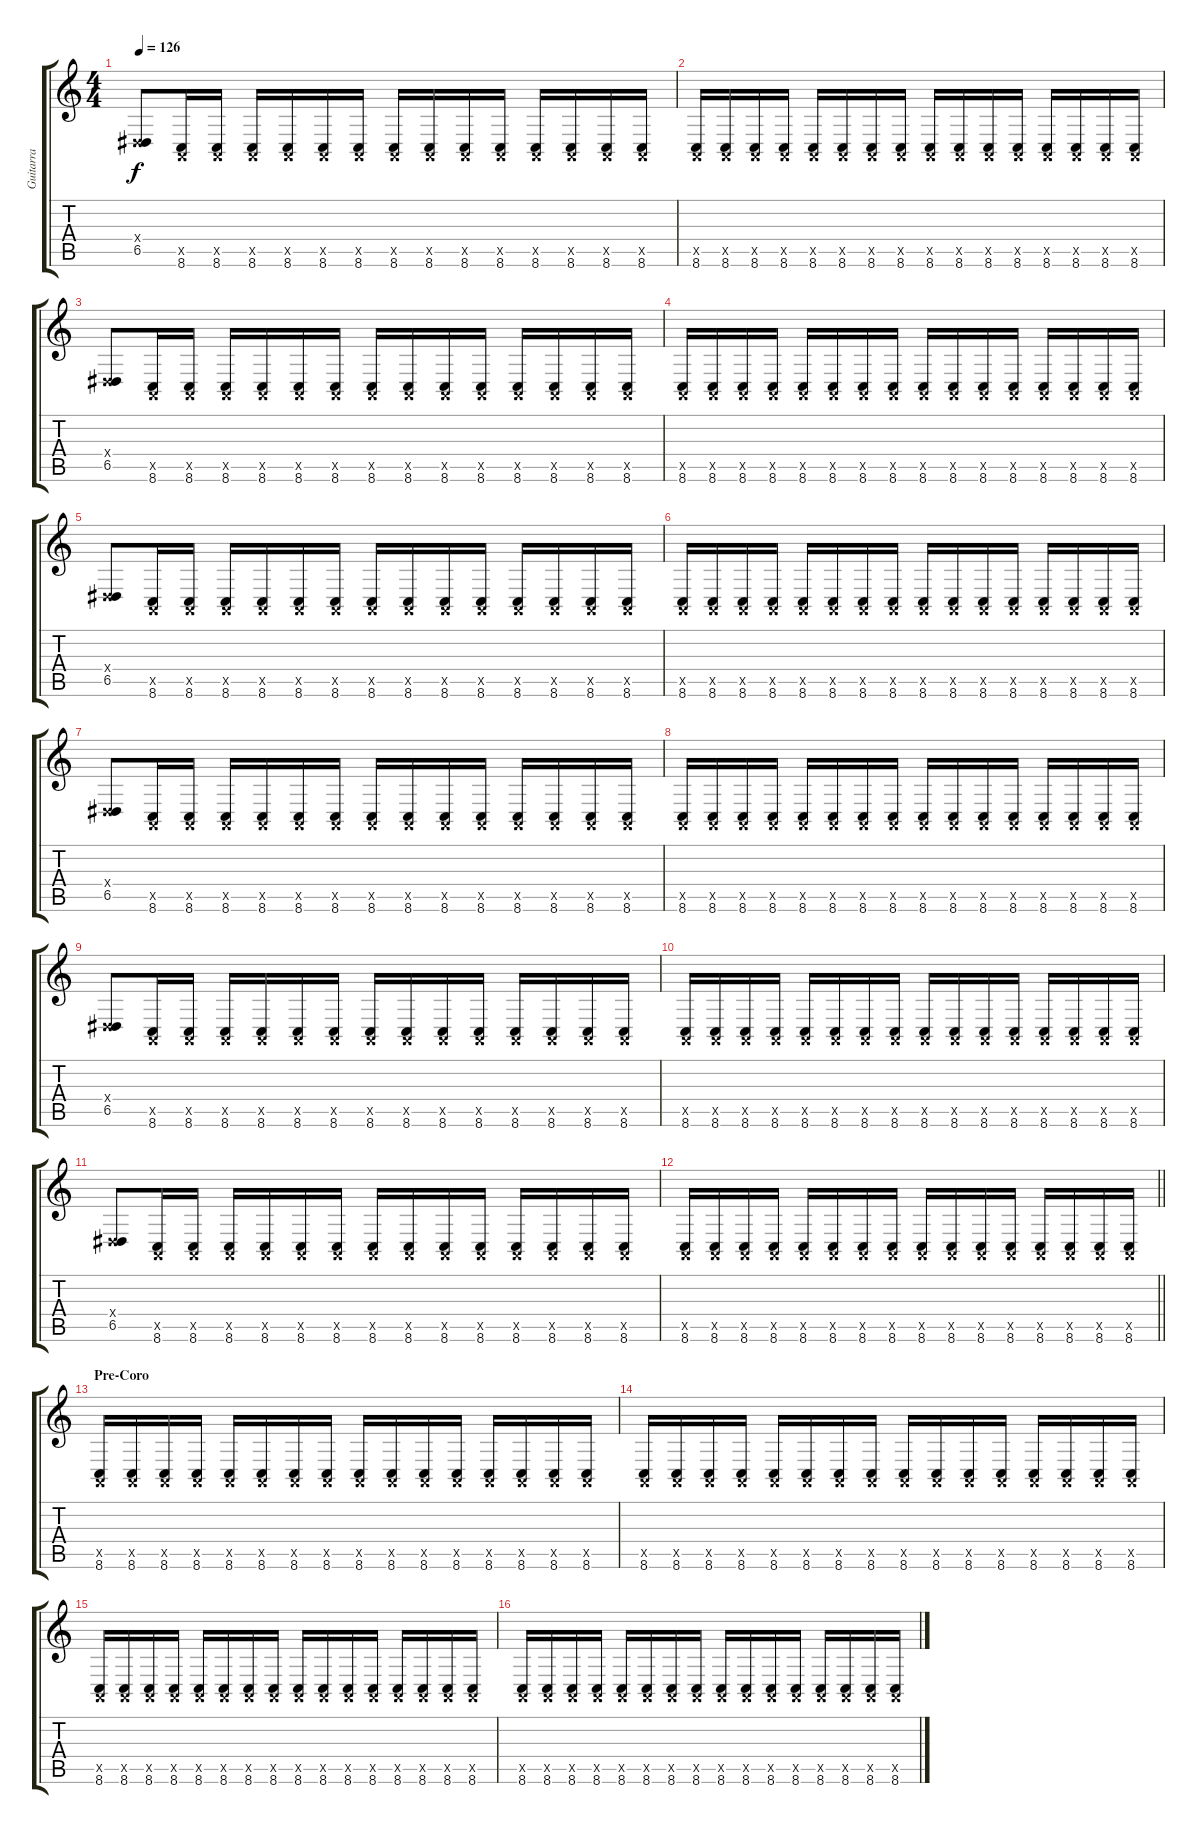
\track ("Guitarra" "Guitarra") {instrument lead2sawtooth}
\staff {score tabs}
\tuning (E4 B3 G3 D3 A2 E2) {hide}
\ts (4 4)
\tempo 126
\clef g2
\ks c
(0.4{x} 6.5).8{dy f} (0.5{x} 8.6).16 (0.5{x} 8.6).16 (0.5{x} 8.6).16 (0.5{x} 8.6).16 (0.5{x} 8.6).16 (0.5{x} 8.6).16 (0.5{x} 8.6).16 (0.5{x} 8.6).16 (0.5{x} 8.6).16 (0.5{x} 8.6).16 (0.5{x} 8.6).16 (0.5{x} 8.6).16 (0.5{x} 8.6).16 (0.5{x} 8.6).16 |
(0.5{x} 8.6).16 (0.5{x} 8.6).16 (0.5{x} 8.6).16 (0.5{x} 8.6).16 (0.5{x} 8.6).16 (0.5{x} 8.6).16 (0.5{x} 8.6).16 (0.5{x} 8.6).16 (0.5{x} 8.6).16 (0.5{x} 8.6).16 (0.5{x} 8.6).16 (0.5{x} 8.6).16 (0.5{x} 8.6).16 (0.5{x} 8.6).16 (0.5{x} 8.6).16 (0.5{x} 8.6).16 |
(0.4{x} 6.5).8 (0.5{x} 8.6).16 (0.5{x} 8.6).16 (0.5{x} 8.6).16 (0.5{x} 8.6).16 (0.5{x} 8.6).16 (0.5{x} 8.6).16 (0.5{x} 8.6).16 (0.5{x} 8.6).16 (0.5{x} 8.6).16 (0.5{x} 8.6).16 (0.5{x} 8.6).16 (0.5{x} 8.6).16 (0.5{x} 8.6).16 (0.5{x} 8.6).16 |
(0.5{x} 8.6).16 (0.5{x} 8.6).16 (0.5{x} 8.6).16 (0.5{x} 8.6).16 (0.5{x} 8.6).16 (0.5{x} 8.6).16 (0.5{x} 8.6).16 (0.5{x} 8.6).16 (0.5{x} 8.6).16 (0.5{x} 8.6).16 (0.5{x} 8.6).16 (0.5{x} 8.6).16 (0.5{x} 8.6).16 (0.5{x} 8.6).16 (0.5{x} 8.6).16 (0.5{x} 8.6).16 |
(0.4{x} 6.5).8 (0.5{x} 8.6).16 (0.5{x} 8.6).16 (0.5{x} 8.6).16 (0.5{x} 8.6).16 (0.5{x} 8.6).16 (0.5{x} 8.6).16 (0.5{x} 8.6).16 (0.5{x} 8.6).16 (0.5{x} 8.6).16 (0.5{x} 8.6).16 (0.5{x} 8.6).16 (0.5{x} 8.6).16 (0.5{x} 8.6).16 (0.5{x} 8.6).16 |
(0.5{x} 8.6).16 (0.5{x} 8.6).16 (0.5{x} 8.6).16 (0.5{x} 8.6).16 (0.5{x} 8.6).16 (0.5{x} 8.6).16 (0.5{x} 8.6).16 (0.5{x} 8.6).16 (0.5{x} 8.6).16 (0.5{x} 8.6).16 (0.5{x} 8.6).16 (0.5{x} 8.6).16 (0.5{x} 8.6).16 (0.5{x} 8.6).16 (0.5{x} 8.6).16 (0.5{x} 8.6).16 |
(0.4{x} 6.5).8 (0.5{x} 8.6).16 (0.5{x} 8.6).16 (0.5{x} 8.6).16 (0.5{x} 8.6).16 (0.5{x} 8.6).16 (0.5{x} 8.6).16 (0.5{x} 8.6).16 (0.5{x} 8.6).16 (0.5{x} 8.6).16 (0.5{x} 8.6).16 (0.5{x} 8.6).16 (0.5{x} 8.6).16 (0.5{x} 8.6).16 (0.5{x} 8.6).16 |
(0.5{x} 8.6).16 (0.5{x} 8.6).16 (0.5{x} 8.6).16 (0.5{x} 8.6).16 (0.5{x} 8.6).16 (0.5{x} 8.6).16 (0.5{x} 8.6).16 (0.5{x} 8.6).16 (0.5{x} 8.6).16 (0.5{x} 8.6).16 (0.5{x} 8.6).16 (0.5{x} 8.6).16 (0.5{x} 8.6).16 (0.5{x} 8.6).16 (0.5{x} 8.6).16 (0.5{x} 8.6).16 |
(0.4{x} 6.5).8 (0.5{x} 8.6).16 (0.5{x} 8.6).16 (0.5{x} 8.6).16 (0.5{x} 8.6).16 (0.5{x} 8.6).16 (0.5{x} 8.6).16 (0.5{x} 8.6).16 (0.5{x} 8.6).16 (0.5{x} 8.6).16 (0.5{x} 8.6).16 (0.5{x} 8.6).16 (0.5{x} 8.6).16 (0.5{x} 8.6).16 (0.5{x} 8.6).16 |
(0.5{x} 8.6).16 (0.5{x} 8.6).16 (0.5{x} 8.6).16 (0.5{x} 8.6).16 (0.5{x} 8.6).16 (0.5{x} 8.6).16 (0.5{x} 8.6).16 (0.5{x} 8.6).16 (0.5{x} 8.6).16 (0.5{x} 8.6).16 (0.5{x} 8.6).16 (0.5{x} 8.6).16 (0.5{x} 8.6).16 (0.5{x} 8.6).16 (0.5{x} 8.6).16 (0.5{x} 8.6).16 |
(0.4{x} 6.5).8 (0.5{x} 8.6).16 (0.5{x} 8.6).16 (0.5{x} 8.6).16 (0.5{x} 8.6).16 (0.5{x} 8.6).16 (0.5{x} 8.6).16 (0.5{x} 8.6).16 (0.5{x} 8.6).16 (0.5{x} 8.6).16 (0.5{x} 8.6).16 (0.5{x} 8.6).16 (0.5{x} 8.6).16 (0.5{x} 8.6).16 (0.5{x} 8.6).16 |
\barLineRight lightlight
(0.5{x} 8.6).16 (0.5{x} 8.6).16 (0.5{x} 8.6).16 (0.5{x} 8.6).16 (0.5{x} 8.6).16 (0.5{x} 8.6).16 (0.5{x} 8.6).16 (0.5{x} 8.6).16 (0.5{x} 8.6).16 (0.5{x} 8.6).16 (0.5{x} 8.6).16 (0.5{x} 8.6).16 (0.5{x} 8.6).16 (0.5{x} 8.6).16 (0.5{x} 8.6).16 (0.5{x} 8.6).16 |
\section ("" "Pre-Coro")
(0.5{x} 8.6).16 (0.5{x} 8.6).16 (0.5{x} 8.6).16 (0.5{x} 8.6).16 (0.5{x} 8.6).16 (0.5{x} 8.6).16 (0.5{x} 8.6).16 (0.5{x} 8.6).16 (0.5{x} 8.6).16 (0.5{x} 8.6).16 (0.5{x} 8.6).16 (0.5{x} 8.6).16 (0.5{x} 8.6).16 (0.5{x} 8.6).16 (0.5{x} 8.6).16 (0.5{x} 8.6).16 |
(0.5{x} 8.6).16 (0.5{x} 8.6).16 (0.5{x} 8.6).16 (0.5{x} 8.6).16 (0.5{x} 8.6).16 (0.5{x} 8.6).16 (0.5{x} 8.6).16 (0.5{x} 8.6).16 (0.5{x} 8.6).16 (0.5{x} 8.6).16 (0.5{x} 8.6).16 (0.5{x} 8.6).16 (0.5{x} 8.6).16 (0.5{x} 8.6).16 (0.5{x} 8.6).16 (0.5{x} 8.6).16 |
(0.5{x} 8.6).16 (0.5{x} 8.6).16 (0.5{x} 8.6).16 (0.5{x} 8.6).16 (0.5{x} 8.6).16 (0.5{x} 8.6).16 (0.5{x} 8.6).16 (0.5{x} 8.6).16 (0.5{x} 8.6).16 (0.5{x} 8.6).16 (0.5{x} 8.6).16 (0.5{x} 8.6).16 (0.5{x} 8.6).16 (0.5{x} 8.6).16 (0.5{x} 8.6).16 (0.5{x} 8.6).16 |
(0.5{x} 8.6).16 (0.5{x} 8.6).16 (0.5{x} 8.6).16 (0.5{x} 8.6).16 (0.5{x} 8.6).16 (0.5{x} 8.6).16 (0.5{x} 8.6).16 (0.5{x} 8.6).16 (0.5{x} 8.6).16 (0.5{x} 8.6).16 (0.5{x} 8.6).16 (0.5{x} 8.6).16 (0.5{x} 8.6).16 (0.5{x} 8.6).16 (0.5{x} 8.6).16 (0.5{x} 8.6).16
